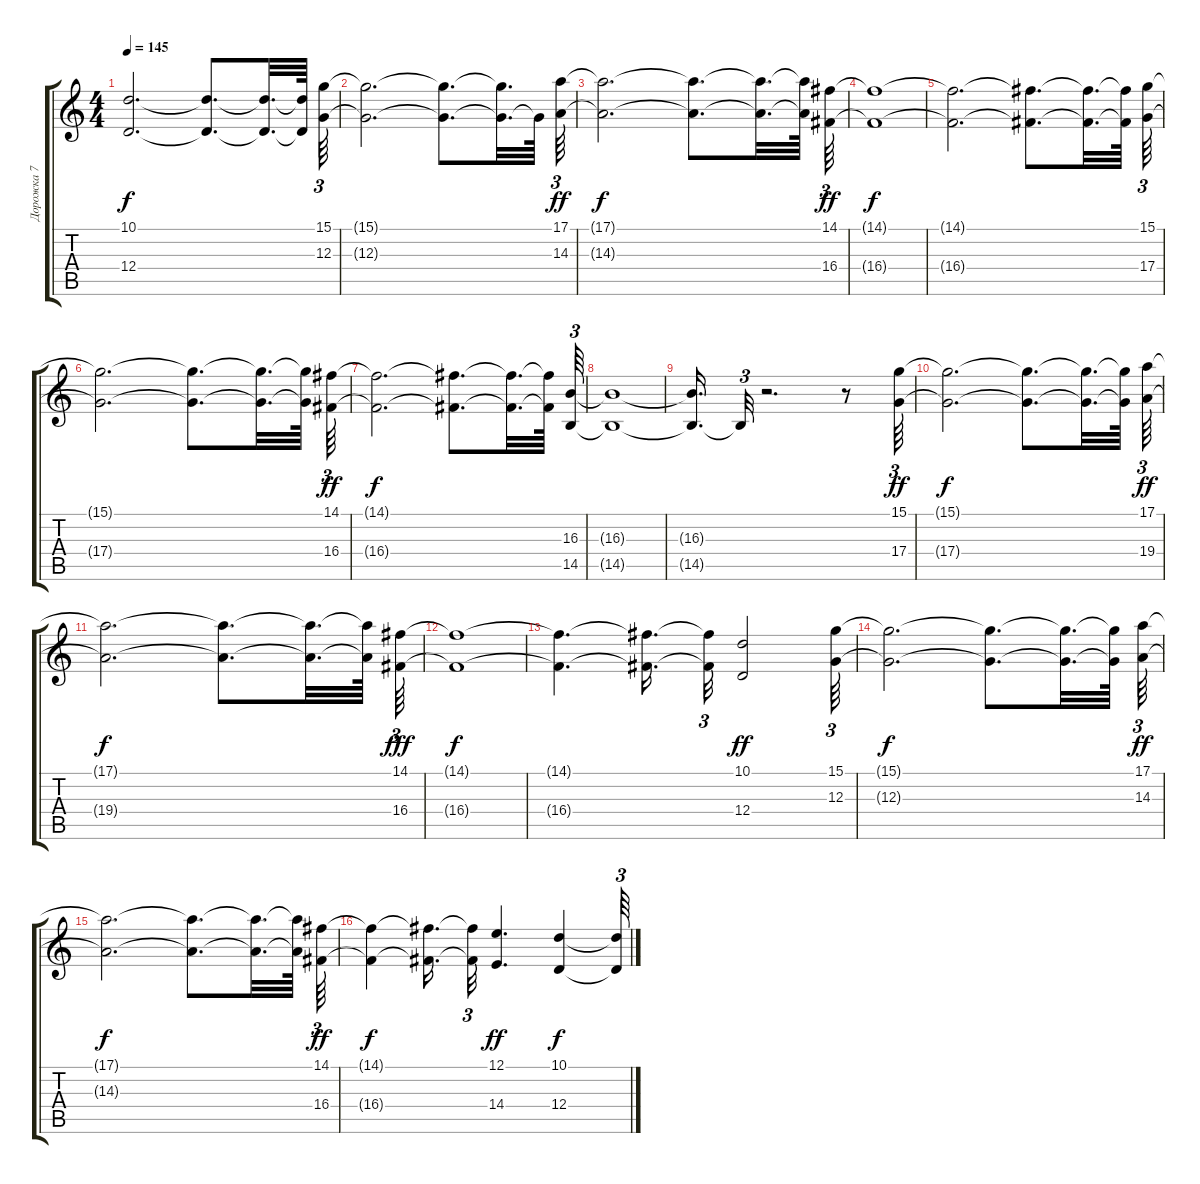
\track ("Дорожка 7" "Дорожка 7") {instrument stringensemble1}
\staff {score tabs}
\tuning (E4 B3 G3 D3 A2 E2) {hide}
\ts (4 4)
\tempo 145
\clef g2
\ks c
(10.1{t} 12.4{t}).2{d dy f} (10.1{t} 12.4{t}).8{d} (10.1{t} 12.4{t}).32{d} (10.1{t} 12.4{t}).64 (15.1 12.3).64{tu (3 2)} |
(15.1{t} 12.3{t}).2{d} (15.1{t} 12.3{t}).8{d} (15.1{t} 12.3{t}).32{d} 12.3{t}.64 (17.1 14.3).64{tu (3 2) dy ff} |
(17.1{t} 14.3{t}).2{d dy f} (17.1{t} 14.3{t}).8{d} (17.1{t} 14.3{t}).32{d} (17.1{t} 14.3{t}).64 (14.1 16.4).64{tu (3 2) dy ff} |
(14.1{t} 16.4{t}).1{dy f} |
(14.1{t} 16.4{t}).2{d} (14.1{t} 16.4{t}).8{d} (14.1{t} 16.4{t}).32{d} (14.1{t} 16.4{t}).64 (15.1 17.4).64{tu (3 2)} |
(15.1{t} 17.4{t}).2{d} (15.1{t} 17.4{t}).8{d} (15.1{t} 17.4{t}).32{d} (15.1{t} 17.4{t}).64 (14.1 16.4).64{tu (3 2) dy ff} |
(14.1{t} 16.4{t}).2{d dy f} (14.1{t} 16.4{t}).8{d} (14.1{t} 16.4{t}).32{d} (14.1{t} 16.4{t}).64 (16.3 14.5).64{tu (3 2)} |
(16.3{t} 14.5{t}).1 |
(16.3{t} 14.5{t}).16{d} 14.5{t}.32{tu (3 2)} r.2{d} r.8 (15.1 17.4).64{tu (3 2) dy ff} |
(15.1{t} 17.4{t}).2{d dy f} (15.1{t} 17.4{t}).8{d} (15.1{t} 17.4{t}).32{d} (15.1{t} 17.4{t}).64 (17.1 19.4).64{tu (3 2) dy ff} |
(17.1{t} 19.4{t}).2{d dy f} (17.1{t} 19.4{t}).8{d} (17.1{t} 19.4{t}).32{d} (17.1{t} 19.4{t}).64 (14.1 16.4).64{tu (3 2) dy fff} |
(14.1{t} 16.4{t}).1{dy f} |
(14.1{t} 16.4{t}).4{d} (14.1{t} 16.4{t}).16{d} (14.1{t} 16.4{t}).32{tu (3 2)} (10.1 12.4).2{dy ff} (15.1 12.3).64{tu (3 2)} |
(15.1{t} 12.3{t}).2{d dy f} (15.1{t} 12.3{t}).8{d} (15.1{t} 12.3{t}).32{d} (15.1{t} 12.3{t}).64 (17.1 14.3).64{tu (3 2) dy ff} |
(17.1{t} 14.3{t}).2{d dy f} (17.1{t} 14.3{t}).8{d} (17.1{t} 14.3{t}).32{d} (17.1{t} 14.3{t}).64 (14.1 16.4).64{tu (3 2) dy ff} |
(14.1{t} 16.4{t}).4{dy f} (14.1{t} 16.4{t}).16{d} (14.1{t} 16.4{t}).32{tu (3 2)} (12.1 14.4).4{d dy ff} (10.1 12.4).4{dy f} (10.1{t} 12.4{t}).64{tu (3 2)}
